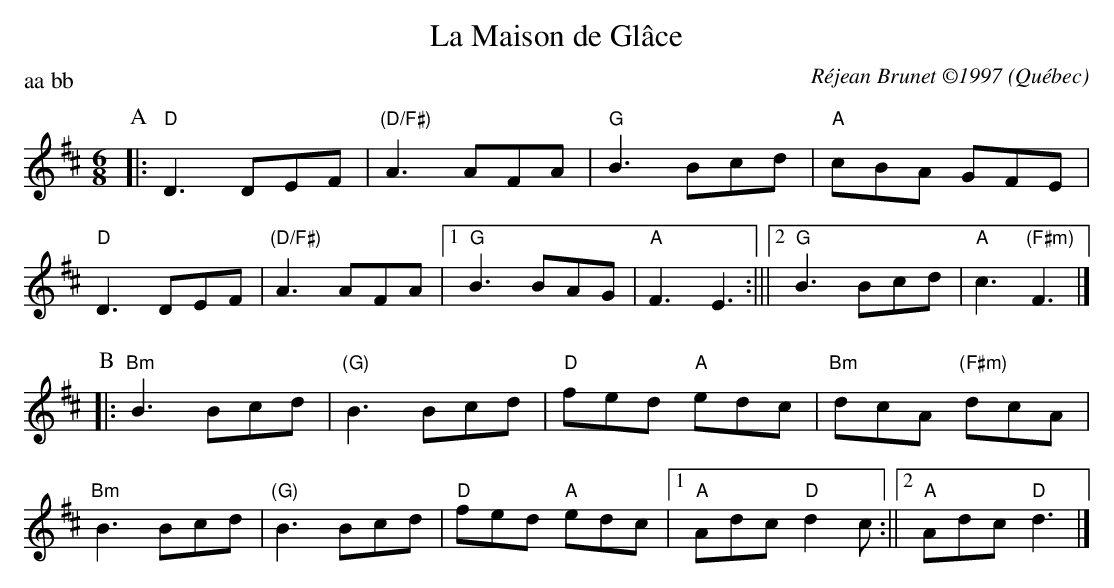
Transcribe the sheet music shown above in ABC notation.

X:1
T:La Maison de Glâce
C:Réjean Brunet ©1997
O:Québec
P:aa bb
M:6/8
L:1/8
K:Dmaj
P:A
|: "D"D3 DEF | "(D/F#)"A3  AFA | "G"B3 Bcd | "A"cBA GFE |
"D"D3 DEF| "(D/F#)"A3  AFA |1 "G"B3 BAG| "A"F3 E3:|||2 "G"B3 Bcd| "A"c3 "(F#m)"F3|]
P:B
|: "Bm"B3 Bcd| "(G)"B3 Bcd| "D"fed "A"edc| "Bm"dcA "(F#m)"dcA|
"Bm"B3 Bcd| "(G)"B3 Bcd| "D"fed "A"edc|1 "A"Adc  "D"d2c:||2 "A"Adc  "D"d3 |]
